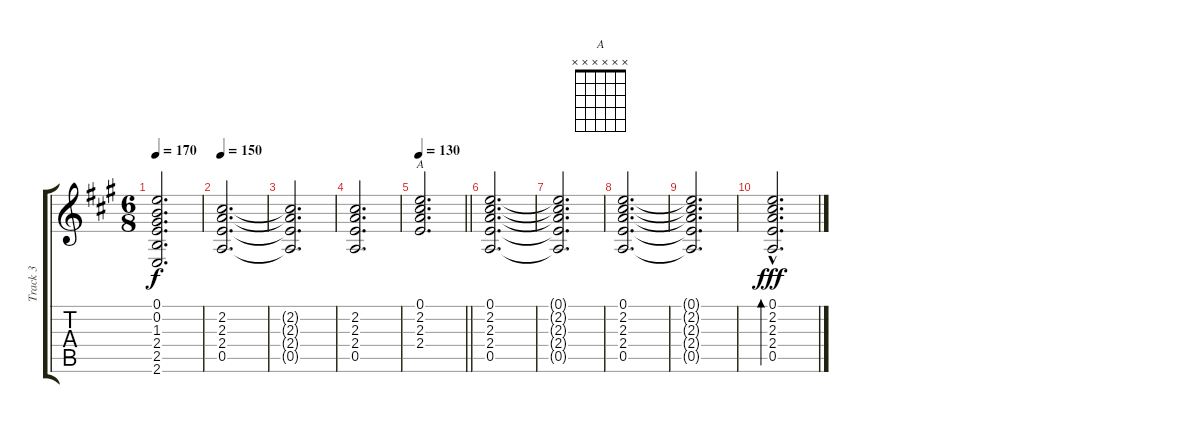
\track ("Track 3" "Track 3") {instrument electricguitarclean}
\staff {score tabs}
\tuning (E4 B3 G3 D3 A2 D2) {hide}
\chord ("A" x x x x x x)
\ts (6 8)
\tempo 170
\clef g2
\ks a
(0.1 0.2 1.3 2.4 2.5 2.6).2{d dy f} |
\tempo 150
(2.2 2.3 2.4 0.5).2{d} |
(2.2{t} 2.3{t} 2.4{t} 0.5{t}).2{d} |
(2.2 2.3 2.4 0.5).2{d} |
\tempo 130
\barLineRight lightlight
(0.1 2.2 2.3 2.4).2{d ch "A"} |
(0.1 2.2 2.3 2.4 0.5).2{d} |
(0.1{t} 2.2{t} 2.3{t} 2.4{t} 0.5{t}).2{d} |
(0.1 2.2 2.3 2.4 0.5).2{d} |
(0.1{t} 2.2{t} 2.3{t} 2.4{t} 0.5{t}).2{d} |
(0.1 2.2 2.3 2.4{hac} 0.5).2{d bd 480 dy fff}
